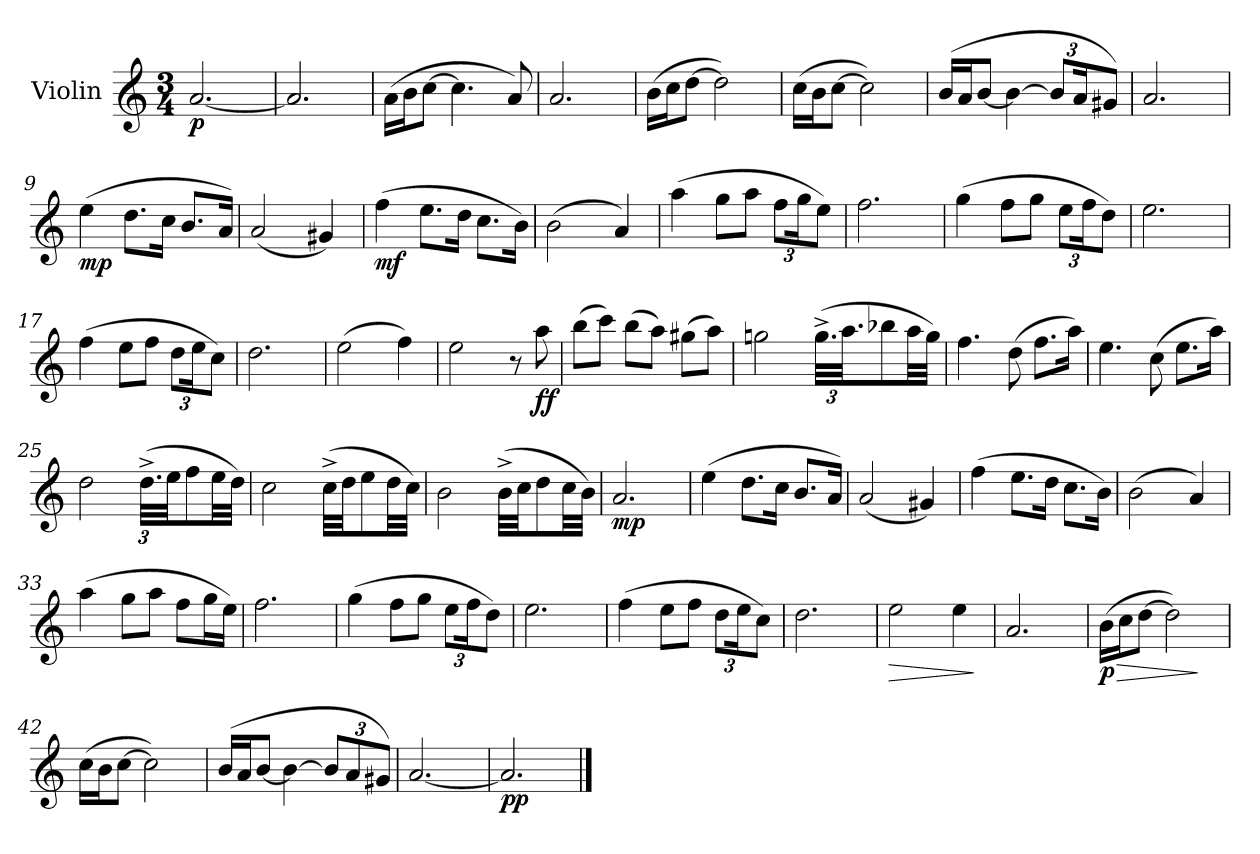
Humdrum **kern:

**kern	**dynam
*part1	*part1
*staff1	*staff1
*I"Violin	*
*I'Vln.	*
*clefG2	*
*k[]	*
*M3/4	*
*MM60	*
=1	=1
!	!LO:DY:b
[2.a/	p
=2	=2
2.a/]	.
=3	=3
(16a\LL	.
16b\J	.
[8cc\J	.
4.cc\]	.
8a/)	.
=4	=4
2.a/	.
=5	=5
(16b\LL	.
16cc\J	.
[8dd\J	.
2dd\])	.
=6	=6
(16cc\LL	.
16b\J	.
[8cc\J	.
2cc\])	.
=7	=7
(16b/LL	.
16a/J	.
[8b/J	.
4b\_	.
*Xbrackettup	*
12b/L]	.
24a/K	.
8g#X/J)	.
=8	=8
2.a/	.
=9	=9
!	!LO:DY:b
(4ee\	mp
8.dd\L	.
16cc\Jk	.
8.b/L	.
16a/Jk)	.
!!LO:LB:g=z
=10	=10
(2a/	.
4g#X/)	.
=11	=11
!	!LO:DY:b
(4ff\	mf
8.ee\L	.
16dd\Jk	.
8.cc\L	.
16b\Jk)	.
=12	=12
(2b\	.
4a/)	.
=13	=13
(4aa\	.
8gg\L	.
8aa\J	.
12ff\L	.
24gg\K	.
8ee\J)	.
=14	=14
2.ff\	.
=15	=15
(4gg\	.
8ff\L	.
8gg\J	.
12ee\L	.
24ff\K	.
8dd\J)	.
=16	=16
2.ee\	.
=17	=17
(4ff\	.
8ee\L	.
8ff\J	.
12dd\L	.
24ee\K	.
8cc\J)	.
=18	=18
2.dd\	.
=19	=19
(2ee\	.
4ff\)	.
!!LO:LB:g=z
=20	=20
2ee\	.
8r	.
!	!LO:DY:b
8aa\	ff
=21	=21
(8bb\L	.
8ccc\J)	.
(8bb\L	.
8aa\J)	.
(8gg#X\L	.
8aa\J)	.
=22	=22
2ggn\	.
(48.gg^\LLL	.
48.aa\JJ	.
8bb-X\	.
32aa\LL	.
32gg\JJJ)	.
=23	=23
4.ff\	.
(8dd\	.
8.ff\L	.
16aa\Jk)	.
=24	=24
4.ee\	.
(8cc\	.
8.ee\L	.
16aa\Jk)	.
=25	=25
2dd\	.
(48.dd^\LLL	.
32ee\JJ	.
8ff\	.
32ee\LL	.
32dd\JJJ)	.
=26	=26
2cc\	.
(32cc^\LLL	.
32dd\JJ	.
8ee\	.
32dd\LL	.
32cc\JJJ)	.
!!LO:LB:g=z
=27	=27
2b\	.
(32b^\LLL	.
32cc\JJ	.
8dd\	.
32cc\LL	.
32b\JJJ)	.
=28	=28
!	!LO:DY:b
2.a/	mp
=29	=29
(4ee\	.
8.dd\L	.
16cc\Jk	.
8.b/L	.
16a/Jk)	.
=30	=30
(2a/	.
4g#X/)	.
=31	=31
(4ff\	.
8.ee\L	.
16dd\Jk	.
8.cc\L	.
16b\Jk)	.
=32	=32
(2b\	.
4a/)	.
=33	=33
(4aa\	.
8gg\L	.
8aa\J	.
8ff\L	.
16gg\L	.
16ee\JJ)	.
=34	=34
2.ff\	.
=35	=35
(4gg\	.
8ff\L	.
8gg\J	.
12ee\L	.
24ff\K	.
8dd\J)	.
!!LO:LB:g=z
=36	=36
2.ee\	.
=37	=37
(4ff\	.
8ee\L	.
8ff\J	.
12dd\L	.
24ee\K	.
8cc\J)	.
=38	=38
2.dd\	.
=39	=39
!	!LO:HP:b
2ee\	>
4ee\	.
.	]
=40	=40
2.a/	.
=41	=41
!	!LO:HP:b
!	!LO:DY:n=1:b
(16b\LL	> p
16cc\J	.
[8dd\J	.
2dd\])	.
.	]
=42	=42
(16cc\LL	.
16b\J	.
[8cc\J	.
2cc\])	.
=43	=43
(16b/LL	.
16a/J	.
[8b/J	.
4b\_	.
12b/L]	.
12a/	.
12g#X/J)	.
=44	=44
[2.a/	.
=45	=45
!	!LO:DY:b
2.a/]	pp
==	==
*-	*-
